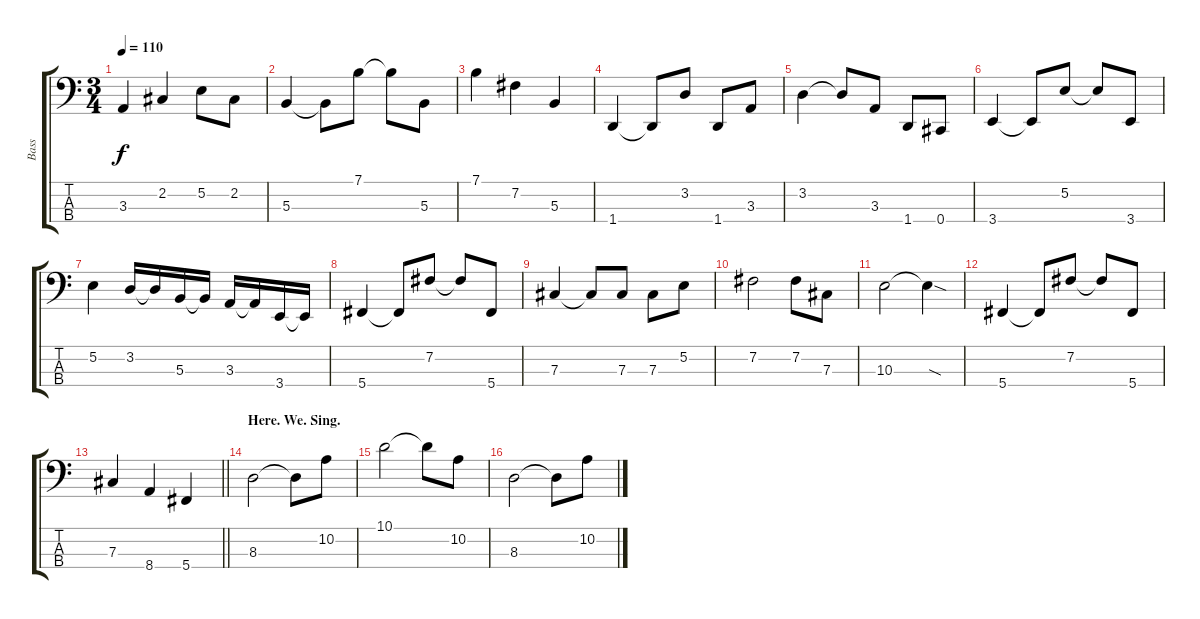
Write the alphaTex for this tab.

\track ("Bass" "Bass") {instrument electricbassfinger}
\staff {score tabs}
\tuning (E2 B1 Gb1 Db1) {hide}
\ts (3 4)
\tempo 110
\clef f4
\ks c
3.3.4{dy f} 2.2.4 5.2.8 2.2.8 |
5.3.4 5.3{t}.8 7.1.8 7.1{t}.8 5.3.8 |
7.1.4 7.2.4 5.3.4 |
1.4.4 1.4{t}.8 3.2.8 1.4.8 3.3.8 |
3.2.4 3.2{t}.8 3.3.8 1.4.8 0.4.8 |
3.4.4 3.4{t}.8 5.2.8 5.2{t}.8 3.4.8 |
5.2.4 3.2.16 3.2{t}.16 5.3.16 5.3{t}.16 3.3.16 3.3{t}.16 3.4.16 3.4{t}.16 |
5.4.4 5.4{t}.8 7.2.8 7.2{t}.8 5.4.8 |
7.3.4 7.3{t}.8 7.3.8 7.3.8 5.2.8 |
7.2.2 7.2.8 7.3.8 |
10.3.2 10.3{sod t}.4 |
5.4.4 5.4{t}.8 7.2.8 7.2{t}.8 5.4.8 |
\barLineRight lightlight
7.3.4 8.4.4 5.4.4 |
\section ("" "Here. We. Sing.")
8.3.2 8.3{t}.8 10.2.8 |
10.1.2 10.1{t}.8 10.2.8 |
8.3.2 8.3{t}.8 10.2.8
